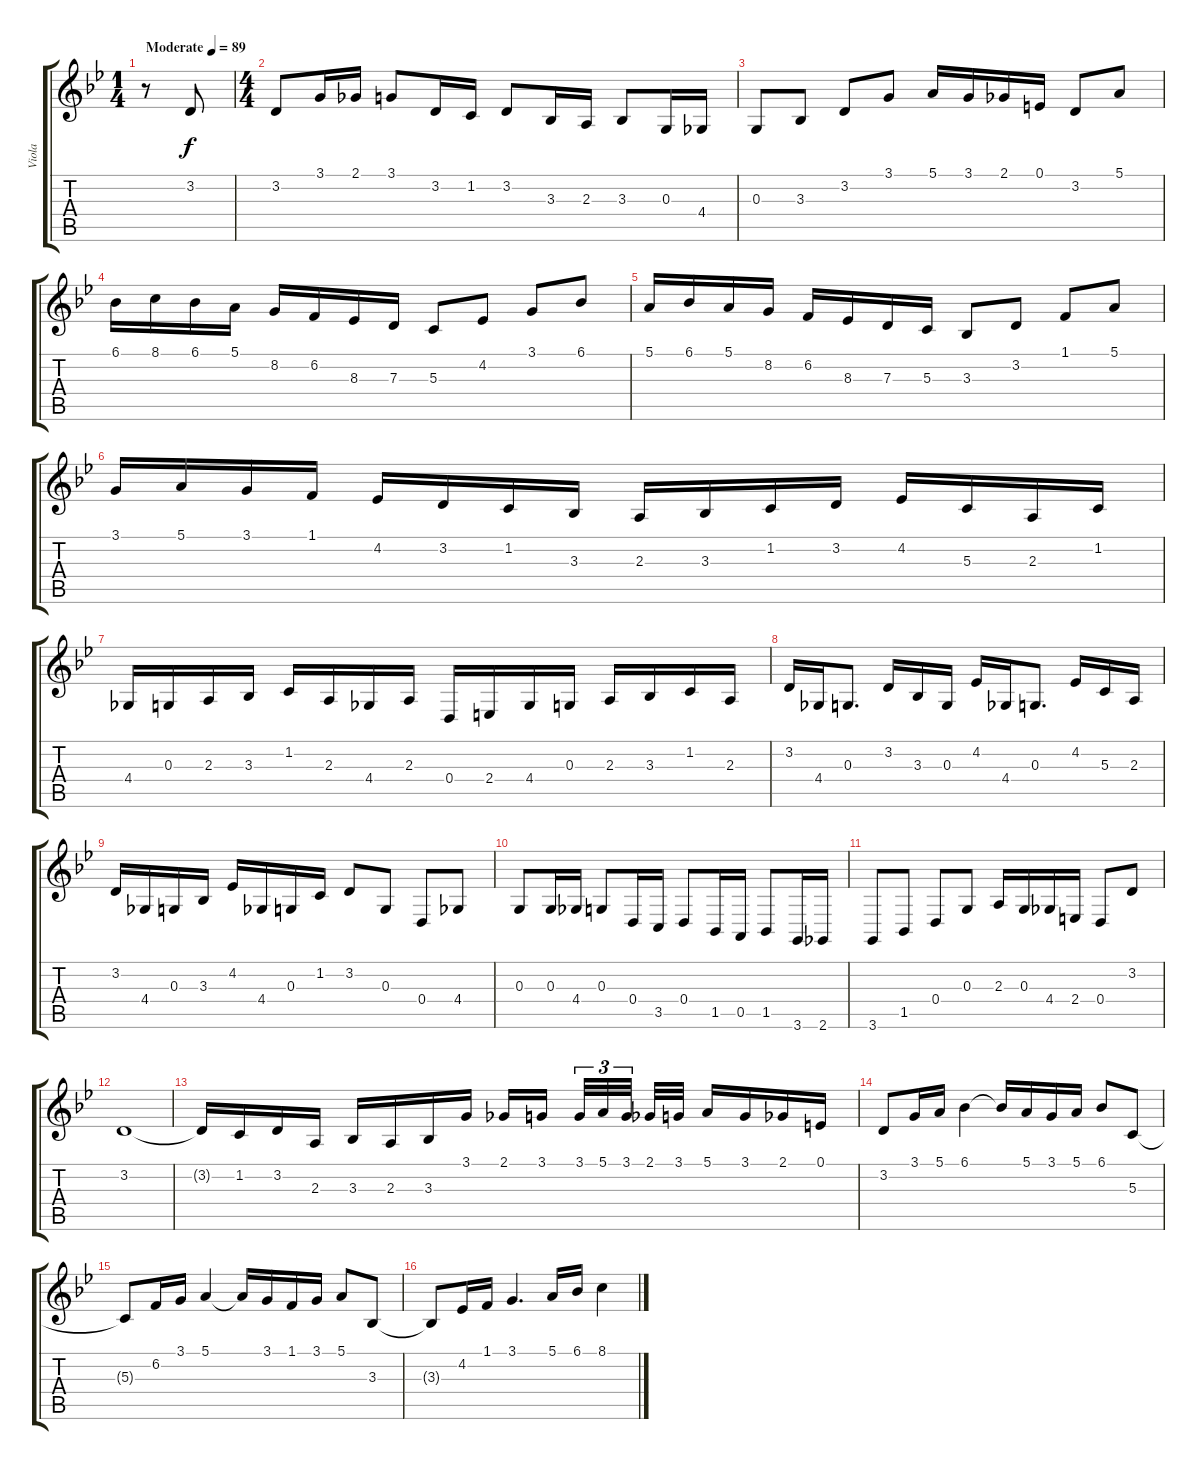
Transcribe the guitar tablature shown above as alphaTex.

\track ("Viola" "Viola") {instrument viola}
\staff {score tabs}
\tuning (E4 B3 G3 D3 A2 E2) {hide}
\ts (1 4)
\tempo (89 "Moderate")
\clef g2
\ks gminor
r.8{dy f instrument viola} 3.2.8 |
\ts (4 4)
3.2.8 3.1.16 2.1.16 3.1.8 3.2.16 1.2.16 3.2.8 3.3.16 2.3.16 3.3.8 0.3.16 4.4.16 |
0.3.8 3.3.8 3.2.8 3.1.8 5.1.16 3.1.16 2.1.16 0.1.16 3.2.8 5.1.8 |
6.1.16 8.1.16 6.1.16 5.1.16 8.2.16 6.2.16 8.3.16 7.3.16 5.3.8 4.2.8 3.1.8 6.1.8 |
5.1.16 6.1.16 5.1.16 8.2.16 6.2.16 8.3.16 7.3.16 5.3.16 3.3.8 3.2.8 1.1.8 5.1.8 |
3.1.16 5.1.16 3.1.16 1.1.16 4.2.16 3.2.16 1.2.16 3.3.16 2.3.16 3.3.16 1.2.16 3.2.16 4.2.16 5.3.16 2.3.16 1.2.16 |
4.4.16 0.3.16 2.3.16 3.3.16 1.2.16 2.3.16 4.4.16 2.3.16 0.4.16 2.4.16 4.4.16 0.3.16 2.3.16 3.3.16 1.2.16 2.3.16 |
3.2.16 4.4.16 0.3.8{d} 3.2.16 3.3.16 0.3.16 4.2.16 4.4.16 0.3.8{d} 4.2.16 5.3.16 2.3.16 |
3.2.16 4.4.16 0.3.16 3.3.16 4.2.16 4.4.16 0.3.16 1.2.16 3.2.8 0.3.8 0.4.8 4.4.8 |
0.3.8 0.3.16 4.4.16 0.3.8 0.4.16 3.5.16 0.4.8 1.5.16 0.5.16 1.5.8 3.6.16 2.6.16 |
3.6.8 1.5.8 0.4.8 0.3.8 2.3.16 0.3.16 4.4.16 2.4.16 0.4.8 3.2.8 |
3.2.1 |
3.2{t}.16 1.2.16 3.2.16 2.3.16 3.3.16 2.3.16 3.3.16 3.1.16 2.1.16 3.1.16{beam splitsecondary} 3.1.32{tu (3 2)} 5.1.32{tu (3 2)} 3.1.32{tu (3 2) beam splitsecondary} 2.1.32 3.1.32 5.1.16 3.1.16 2.1.16 0.1.16 |
3.2.8 3.1.16 5.1.16 6.1.4 6.1{t}.16 5.1.16 3.1.16 5.1.16 6.1.8 5.3.8 |
5.3{t}.8 6.2.16 3.1.16 5.1.4 5.1{t}.16 3.1.16 1.1.16 3.1.16 5.1.8 3.3.8 |
3.3{t}.8 4.2.16 1.1.16 3.1.4{d} 5.1.16 6.1.16 8.1.4
